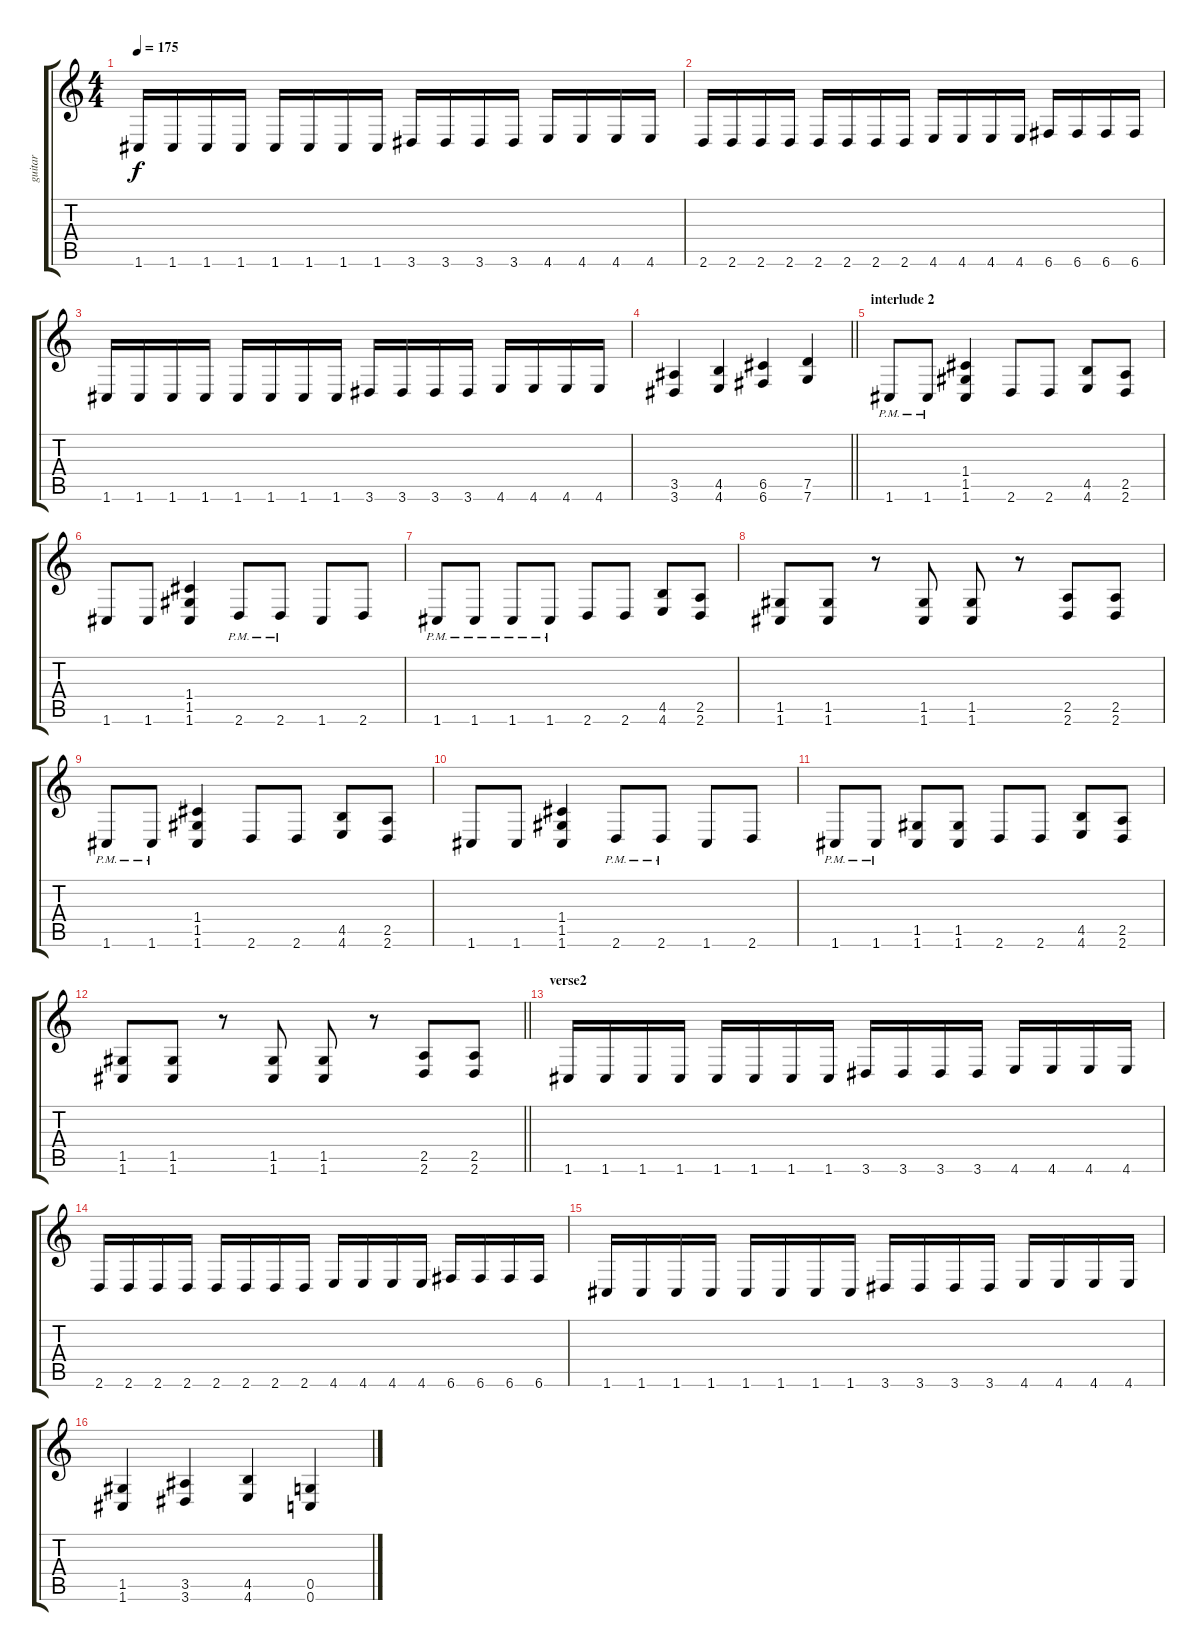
\track ("guitar" "guitar") {instrument distortionguitar}
\staff {score tabs}
\tuning (D4 A3 F3 C3 G2 C2) {hide}
\ts (4 4)
\tempo 175
\clef g2
\ks c
1.6.16{dy f} 1.6.16 1.6.16 1.6.16 1.6.16 1.6.16 1.6.16 1.6.16 3.6.16 3.6.16 3.6.16 3.6.16 4.6.16 4.6.16 4.6.16 4.6.16 |
2.6.16 2.6.16 2.6.16 2.6.16 2.6.16 2.6.16 2.6.16 2.6.16 4.6.16 4.6.16 4.6.16 4.6.16 6.6.16 6.6.16 6.6.16 6.6.16 |
1.6.16 1.6.16 1.6.16 1.6.16 1.6.16 1.6.16 1.6.16 1.6.16 3.6.16 3.6.16 3.6.16 3.6.16 4.6.16 4.6.16 4.6.16 4.6.16 |
\barLineRight lightlight
(3.5 3.6).4 (4.5 4.6).4 (6.5 6.6).4 (7.5 7.6).4 |
\section ("" "interlude 2")
1.6{pm}.8 1.6{pm}.8 (1.4 1.5 1.6).4 2.6.8 2.6.8 (4.5 4.6).8 (2.5 2.6).8 |
1.6.8 1.6.8 (1.4 1.5 1.6).4 2.6{pm}.8 2.6{pm}.8 1.6.8 2.6.8 |
1.6{pm}.8 1.6{pm}.8 1.6{pm}.8 1.6{pm}.8 2.6.8 2.6.8 (4.5 4.6).8 (2.5 2.6).8 |
(1.5 1.6).8 (1.5 1.6).8 r.8 (1.5 1.6).8 (1.5 1.6).8 r.8 (2.5 2.6).8 (2.5 2.6).8 |
1.6{pm}.8 1.6{pm}.8 (1.4 1.5 1.6).4 2.6.8 2.6.8 (4.5 4.6).8 (2.5 2.6).8 |
1.6.8 1.6.8 (1.4 1.5 1.6).4 2.6{pm}.8 2.6{pm}.8 1.6.8 2.6.8 |
1.6{pm}.8 1.6{pm}.8 (1.5 1.6).8 (1.5 1.6).8 2.6.8 2.6.8 (4.5 4.6).8 (2.5 2.6).8 |
\barLineRight lightlight
(1.5 1.6).8 (1.5 1.6).8 r.8 (1.5 1.6).8 (1.5 1.6).8 r.8 (2.5 2.6).8 (2.5 2.6).8 |
\section ("" "verse2")
1.6.16 1.6.16 1.6.16 1.6.16 1.6.16 1.6.16 1.6.16 1.6.16 3.6.16 3.6.16 3.6.16 3.6.16 4.6.16 4.6.16 4.6.16 4.6.16 |
2.6.16 2.6.16 2.6.16 2.6.16 2.6.16 2.6.16 2.6.16 2.6.16 4.6.16 4.6.16 4.6.16 4.6.16 6.6.16 6.6.16 6.6.16 6.6.16 |
1.6.16 1.6.16 1.6.16 1.6.16 1.6.16 1.6.16 1.6.16 1.6.16 3.6.16 3.6.16 3.6.16 3.6.16 4.6.16 4.6.16 4.6.16 4.6.16 |
(1.5 1.6).4 (3.5 3.6).4 (4.5 4.6).4 (0.5 0.6).4
